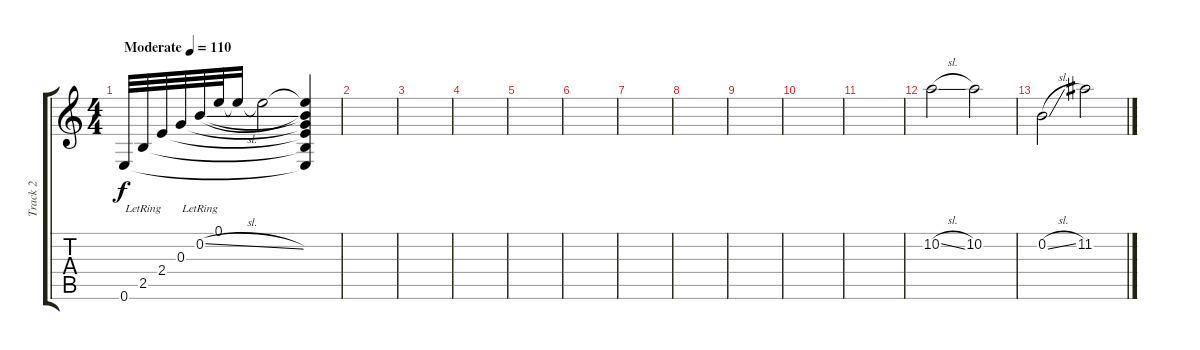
\track ("Track 2" "Track 2") {instrument acousticguitarsteel}
\staff {score tabs}
\tuning (E4 B3 G3 D3 A2 E2) {hide}
\ts (4 4)
\tempo (110 "Moderate")
\clef g2
\ks c
0.6.32{dy f instrument acousticguitarsteel} 2.5{lr}.32 2.4.32 0.3.32 0.2{sl lr}.32 0.1{lr}.32 0.1{t}.16 0.1{t}.2 (0.1{t} 0.2{t} 0.3{t} 2.4{t} 2.5{t} 0.6{t}).4 |
|
|
|
|
|
|
|
|
|
|
10.2{sl}.2 10.2.2 |
0.2{sl}.2 11.2.2
